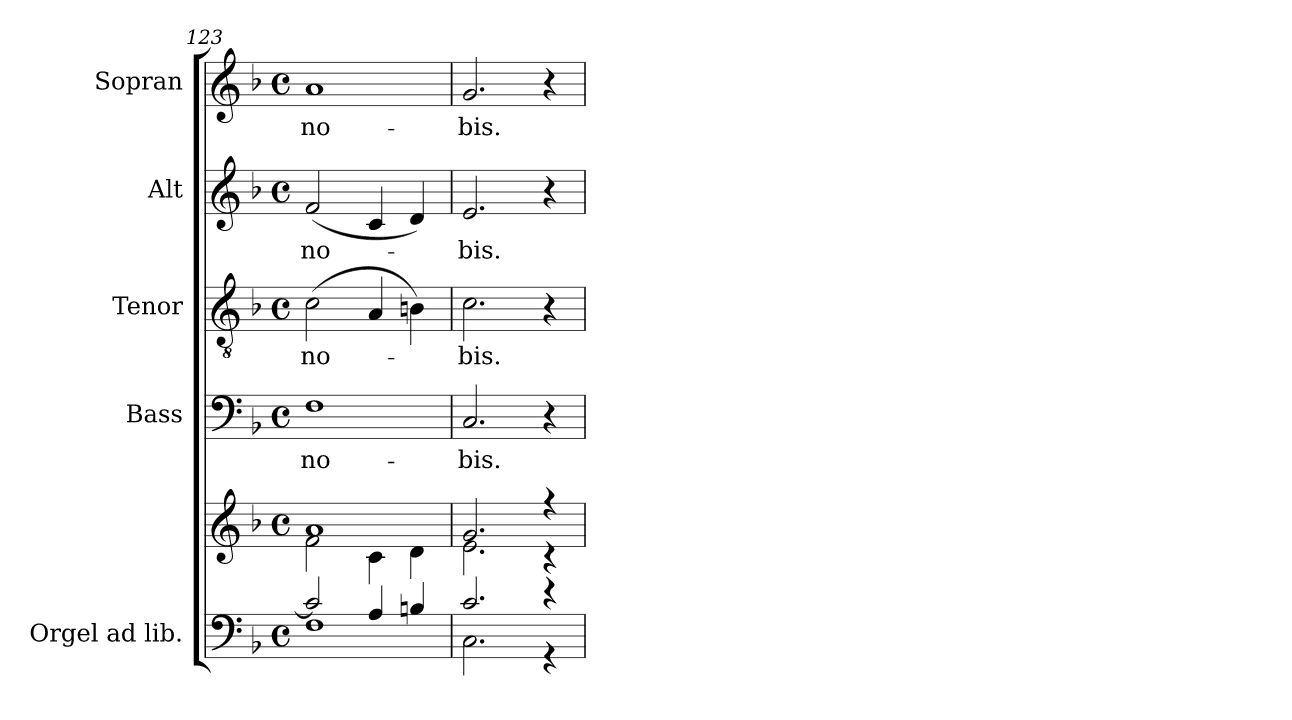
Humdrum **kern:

**kern	**kern	**kern	**text	**kern	**text	**kern	**text	**kern	**text
*part5	*part5	*part4	*part4	*part3	*part3	*part2	*part2	*part1	*part1
*staff6	*staff5	*staff4	*staff4	*staff3	*staff3	*staff2	*staff2	*staff1	*staff1
*I"Orgel ad lib.	*	*I"Bass	*	*I"Tenor	*	*I"Alt	*	*I"Sopran	*
*	*	*I'B.	*	*I'T.	*	*I'A.	*	*I'S.	*
*clefF4	*clefG2	*clefF4	*	*clefGv2	*	*clefG2	*	*clefG2	*
*k[b-]	*k[b-]	*k[b-]	*	*k[b-]	*	*k[b-]	*	*k[b-]	*
*F:	*F:	*F:	*	*F:	*	*F:	*	*F:	*
*M4/4	*M4/4	*M4/4	*	*M4/4	*	*M4/4	*	*M4/4	*
*met(c)	*met(c)	*met(c)	*	*met(c)	*	*met(c)	*	*met(c)	*
=123	=123	=123	=123	=123	=123	=123	=123	=123	=123
*^	*^	*	*	*	*	*	*	*	*
!	!	!	!	!	!LO:LY:b	!	!LO:LY:b	!	!LO:LY:b	!	!LO:LY:b
2c/]	1F	1a	2f\	1F	no-	(>2c\	no-	(<2f/	no-	1a	no-
4A/	.	.	4c\	.	.	4A/	.	4c/	.	.	.
4Bn/	.	.	4d\	.	.	4Bn\)	.	4d/)	.	.	.
=124	=124	=124	=124	=124	=124	=124	=124	=124	=124	=124	=124
!	!	!	!	!	!LO:LY:b	!	!LO:LY:b	!	!LO:LY:b	!	!LO:LY:b
2.c/	2.C\	2.g/	2.e\	2.C/	-bis.	2.c\	-bis.	2.e/	-bis.	2.g/	-bis.
4r	4r	4r	4r	4r	.	4r	.	4r	.	4r	.
*v	*v	*	*	*	*	*	*	*	*	*	*
*	*v	*v	*	*	*	*	*	*	*	*
=	=	=	=	=	=	=	=	=	=
*-	*-	*-	*-	*-	*-	*-	*-	*-	*-
